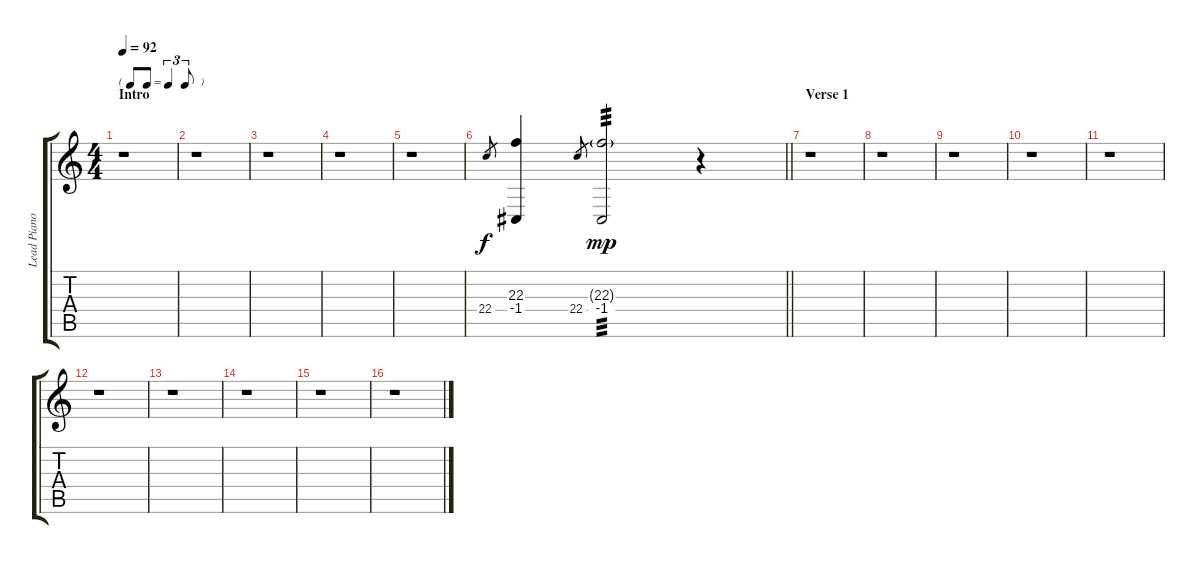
\track ("Lead Piano (Keith)" "Lead Piano") {instrument brightacousticpiano}
\staff {score tabs}
\tuning (E4 B3 G3 D3 A2 E2) {hide}
\ts (4 4)
\tf triplet8th
\section ("" "Intro")
\tempo 92
\clef g2
\ks c
r.1{dy f instrument brightacousticpiano} |
r.1 |
r.1 |
r.1 |
r.1 |
\barLineRight lightlight
22.4.8{gr} (22.3 -1.4).4 22.4.8{gr} (22.3{g} -1.4).2{tp 3 dy mp} r.4 |
\section ("" "Verse 1")
r.1 |
r.1 |
r.1 |
r.1 |
r.1 |
r.1 |
r.1 |
r.1 |
r.1 |
r.1
